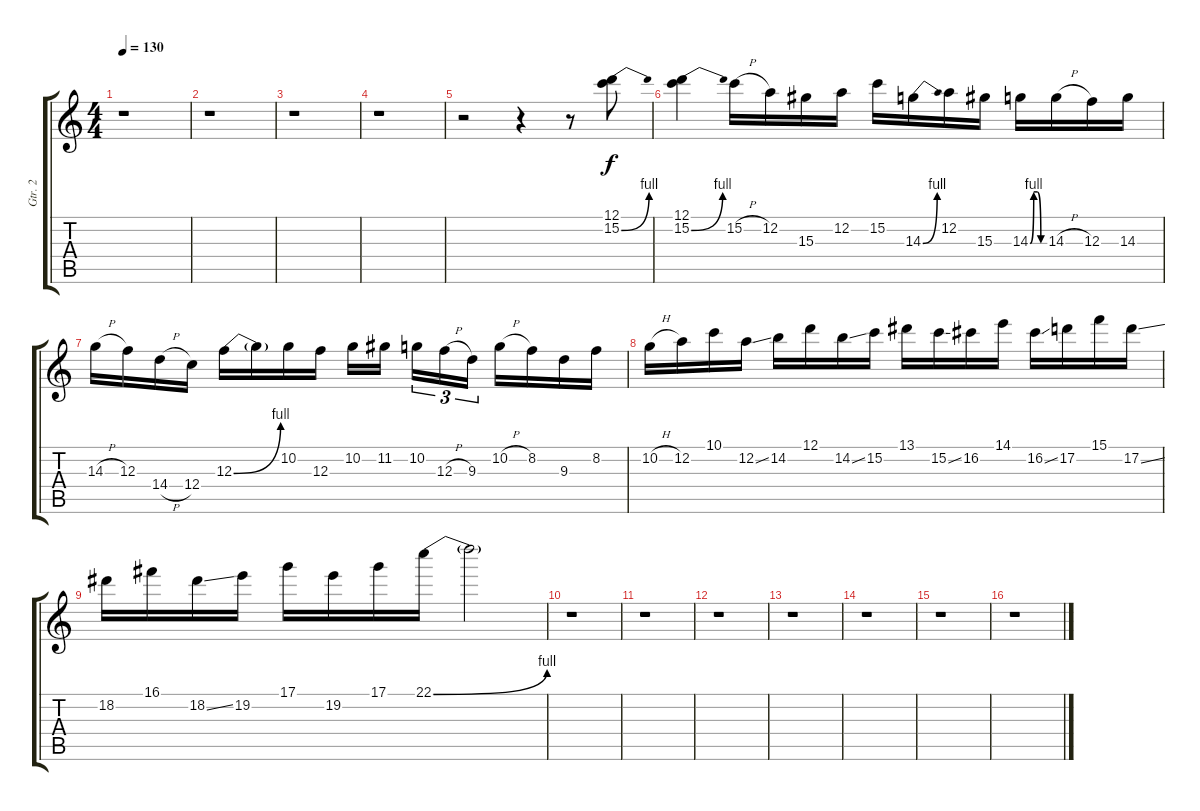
\track ("Gtr. 2" "Gtr. 2") {instrument distortionguitar}
\staff {score tabs}
\tuning (D4 A3 F3 C3 G2 D2) {hide}
\ts (4 4)
\tempo 130
\clef g2
\ks c
r.1{dy f} |
r.1 |
r.1 |
r.1 |
r.2 r.4 r.8 (12.1 15.2{be (bend 0 0 60 4)}).8 |
(12.1 15.2{be (bend 0 0 60 4)}).4 15.2{h}.16 12.2.16 15.3.16 12.2.16 15.2.16 14.3{be (bend 0 0 60 4)}.16 12.2.16 15.3.16 14.3{be (custom 0 0 15 4 30 4 45 0 60 0)}.16 14.3{h}.16 12.3.16 14.3.16 |
14.3{h}.16 12.3.16 14.4{h}.16 12.4.16 12.3{be (bend 0 0 60 4)}.16 12.3{t}.16 10.2.16 12.3.16 10.2.16 11.2.16 10.2.16{tu (3 2)} 12.3{h}.16{tu (3 2)} 9.3.16{tu (3 2)} 10.2{h}.16 8.2.16 9.3.16 8.2.16 |
10.2{h}.16 12.2.16 10.1.16 12.2{ss}.16 14.2.16 12.1.16 14.2{ss}.16 15.2.16 13.1.16 15.2{ss}.16 16.2.16 14.1.16 16.2{ss}.16 17.2.16 15.1.16 17.2{ss}.16 |
18.2.16 16.1.16 18.2{ss}.16 19.2.16 17.1.16 19.2.16 17.1.16 22.1{be (bend 0 0 60 4)}.16 22.1{t}.2 |
r.1 |
r.1 |
r.1 |
r.1 |
r.1 |
r.1 |
r.1
